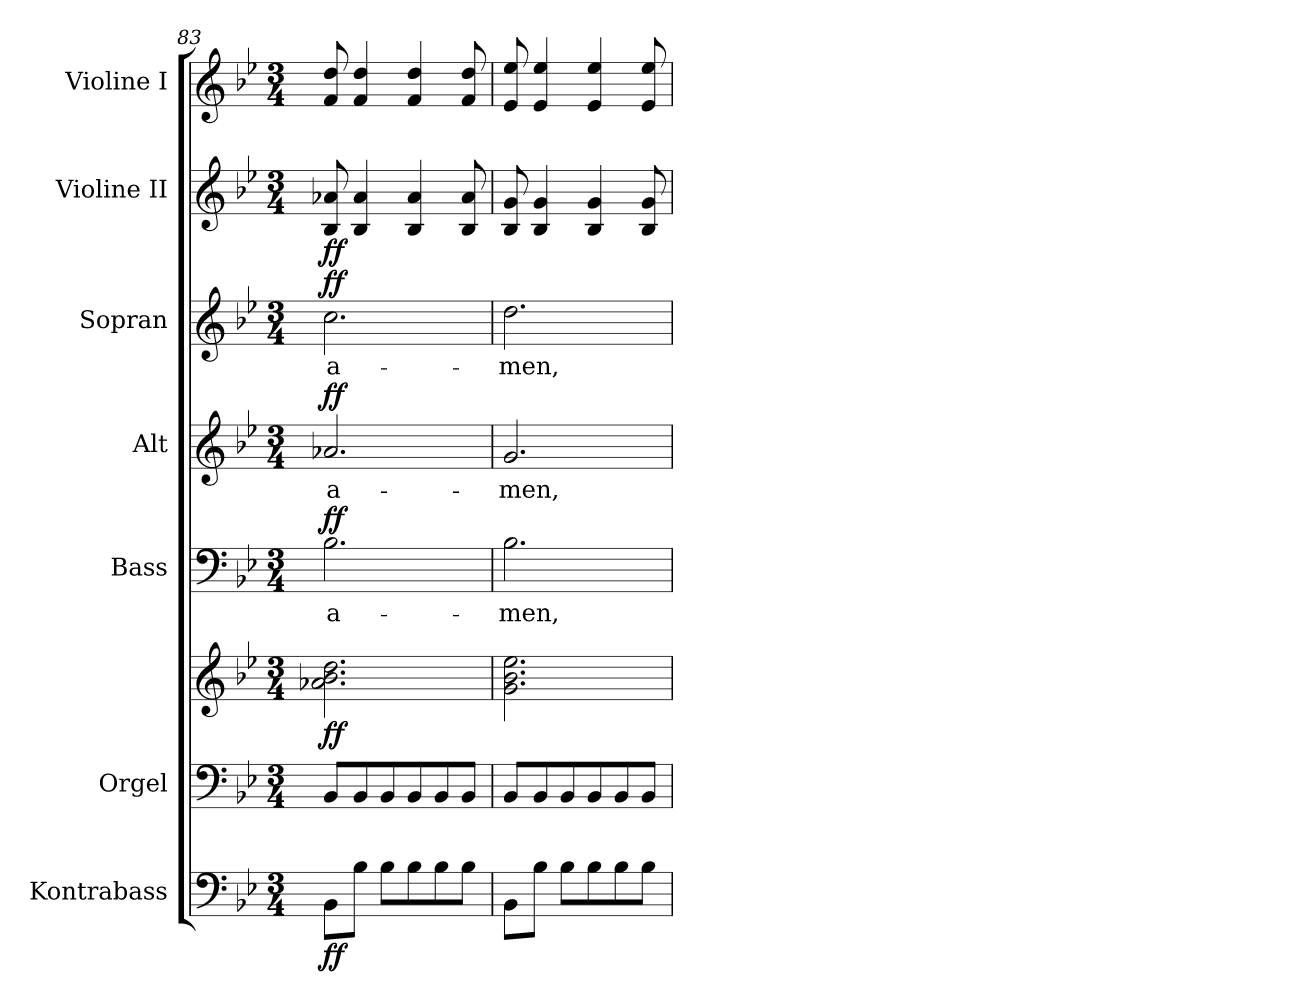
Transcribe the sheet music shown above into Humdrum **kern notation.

**kern	**dynam	**kern	**kern	**dynam	**kern	**text	**dynam	**kern	**text	**dynam	**kern	**text	**dynam	**kern	**dynam	**kern
*part7	*part7	*part6	*part6	*part6	*part5	*part5	*part5	*part4	*part4	*part4	*part3	*part3	*part3	*part2	*part2	*part1
*staff8	*staff8	*staff7	*staff6	*staff6/7	*staff5	*staff5	*staff5	*staff4	*staff4	*staff4	*staff3	*staff3	*staff3	*staff2	*staff2	*staff1
*I"Kontrabass	*	*I"Orgel	*	*	*I"Bass	*	*	*I"Alt	*	*	*I"Sopran	*	*	*I"Violine II	*	*I"Violine I
*I'Kb.	*	*I'Org.	*	*	*I'B	*	*	*I'A	*	*	*I'S	*	*	*I'Vl. II	*	*I'Vl. I
*clefF4	*	*clefF4	*clefG2	*	*clefF4	*	*	*clefG2	*	*	*clefG2	*	*	*clefG2	*	*clefG2
*ITrd7c12	*	*	*	*	*	*	*	*	*	*	*	*	*	*	*	*
*k[b-e-]	*	*k[b-e-]	*k[b-e-]	*	*k[b-e-]	*	*	*k[b-e-]	*	*	*k[b-e-]	*	*	*k[b-e-]	*	*k[b-e-]
*B-:	*	*B-:	*B-:	*	*B-:	*	*	*B-:	*	*	*B-:	*	*	*B-:	*	*B-:
*M3/4	*	*M3/4	*M3/4	*	*M3/4	*	*	*M3/4	*	*	*M3/4	*	*	*M3/4	*	*M3/4
=83	=83	=83	=83	=83	=83	=83	=83	=83	=83	=83	=83	=83	=83	=83	=83	=83
!	!LO:DY:b	!	!	!LO:DY:b	!	!LO:LY:b	!LO:DY:a	!	!LO:LY:b	!LO:DY:a	!	!LO:LY:b	!LO:DY:a	!	!LO:DY:b	!
8BBB-\L	ff	8BB-/L	2.a-X\ 2.b-\ 2.dd\	ff	2.B-\	a-	ff	2.a-X/	a-	ff	2.cc\	a-	ff	8B-/ 8a-X/	ff	8f/ 8dd/
8BB-\J	.	8BB-/	.	.	.	.	.	.	.	.	.	.	.	4B-/ 4a-/	.	4f/ 4dd/
8BB-\L	.	8BB-/	.	.	.	.	.	.	.	.	.	.	.	.	.	.
8BB-\	.	8BB-/	.	.	.	.	.	.	.	.	.	.	.	4B-/ 4a-/	.	4f/ 4dd/
8BB-\	.	8BB-/	.	.	.	.	.	.	.	.	.	.	.	.	.	.
8BB-\J	.	8BB-/J	.	.	.	.	.	.	.	.	.	.	.	8B-/ 8a-/	.	8f/ 8dd/
=84	=84	=84	=84	=84	=84	=84	=84	=84	=84	=84	=84	=84	=84	=84	=84	=84
!	!	!	!	!	!	!LO:LY:b	!	!	!LO:LY:b	!	!	!LO:LY:b	!	!	!	!
8BBB-\L	.	8BB-/L	2.g\ 2.b-\ 2.ee-\	.	2.B-\	-men,	.	2.g/	-men,	.	2.dd\	-men,	.	8B-/ 8g/	.	8e-/ 8ee-/
8BB-\J	.	8BB-/	.	.	.	.	.	.	.	.	.	.	.	4B-/ 4g/	.	4e-/ 4ee-/
8BB-\L	.	8BB-/	.	.	.	.	.	.	.	.	.	.	.	.	.	.
8BB-\	.	8BB-/	.	.	.	.	.	.	.	.	.	.	.	4B-/ 4g/	.	4e-/ 4ee-/
8BB-\	.	8BB-/	.	.	.	.	.	.	.	.	.	.	.	.	.	.
8BB-\J	.	8BB-/J	.	.	.	.	.	.	.	.	.	.	.	8B-/ 8g/	.	8e-/ 8ee-/
=	=	=	=	=	=	=	=	=	=	=	=	=	=	=	=	=
*-	*-	*-	*-	*-	*-	*-	*-	*-	*-	*-	*-	*-	*-	*-	*-	*-
